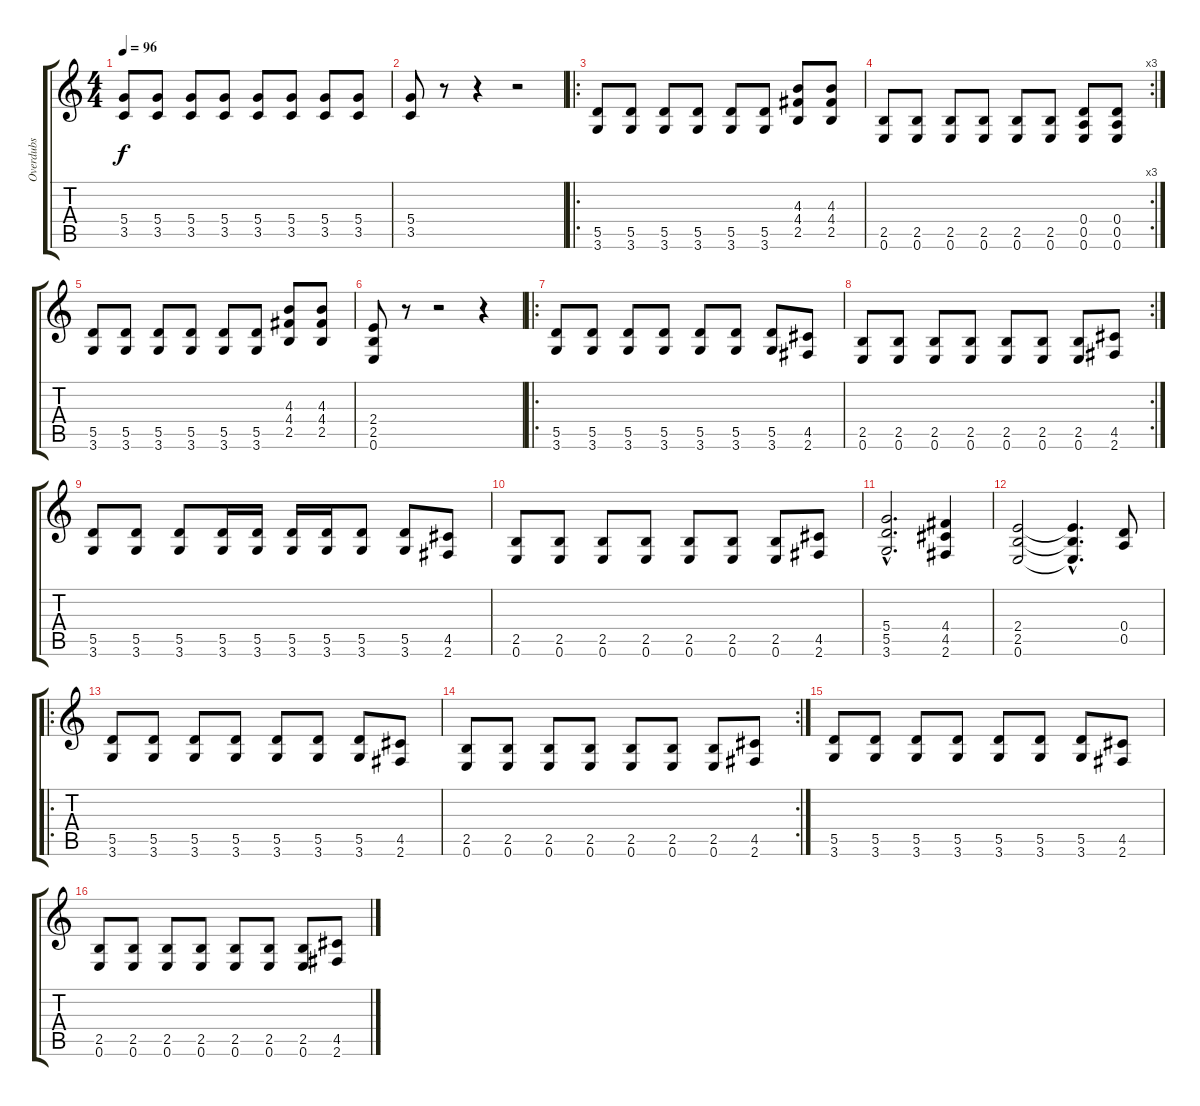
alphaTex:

\track ("Overdubs" "Overdubs") {instrument distortionguitar}
\staff {score tabs}
\tuning (E4 B3 G3 D3 A2 E2) {hide}
\ts (4 4)
\tempo 96
\clef g2
\ks c
(5.4 3.5).8{dy f} (5.4 3.5).8 (5.4 3.5).8 (5.4 3.5).8 (5.4 3.5).8 (5.4 3.5).8 (5.4 3.5).8 (5.4 3.5).8 |
(5.4 3.5).8 r.8 r.4 r.2 |
\ro
(5.5 3.6).8 (5.5 3.6).8 (5.5 3.6).8 (5.5 3.6).8 (5.5 3.6).8 (5.5 3.6).8 (4.3 4.4 2.5).8 (4.3 4.4 2.5).8 |
\rc 3
(2.5 0.6).8 (2.5 0.6).8 (2.5 0.6).8 (2.5 0.6).8 (2.5 0.6).8 (2.5 0.6).8 (0.4 0.5 0.6).8 (0.4 0.5 0.6).8 |
(5.5 3.6).8 (5.5 3.6).8 (5.5 3.6).8 (5.5 3.6).8 (5.5 3.6).8 (5.5 3.6).8 (4.3 4.4 2.5).8 (4.3 4.4 2.5).8 |
(2.4 2.5 0.6).8 r.8 r.2 r.4 |
\ro
(5.5 3.6).8 (5.5 3.6).8 (5.5 3.6).8 (5.5 3.6).8 (5.5 3.6).8 (5.5 3.6).8 (5.5 3.6).8 (4.5 2.6).8 |
\rc 2
(2.5 0.6).8 (2.5 0.6).8 (2.5 0.6).8 (2.5 0.6).8 (2.5 0.6).8 (2.5 0.6).8 (2.5 0.6).8 (4.5 2.6).8 |
(5.5 3.6).8 (5.5 3.6).8 (5.5 3.6).8 (5.5 3.6).16 (5.5 3.6).16 (5.5 3.6).16 (5.5 3.6).16 (5.5 3.6).8 (5.5 3.6).8 (4.5 2.6).8 |
(2.5 0.6).8 (2.5 0.6).8 (2.5 0.6).8 (2.5 0.6).8 (2.5 0.6).8 (2.5 0.6).8 (2.5 0.6).8 (4.5 2.6).8 |
(5.4{hac} 5.5{hac} 3.6{hac}).2{d} (4.4 4.5 2.6).4 |
(2.4 2.5 0.6).2 (2.4{hac t} 2.5{hac t} 0.6{hac t}).4{d} (0.4 0.5).8 |
\ro
(5.5 3.6).8 (5.5 3.6).8 (5.5 3.6).8 (5.5 3.6).8 (5.5 3.6).8 (5.5 3.6).8 (5.5 3.6).8 (4.5 2.6).8 |
\rc 2
(2.5 0.6).8 (2.5 0.6).8 (2.5 0.6).8 (2.5 0.6).8 (2.5 0.6).8 (2.5 0.6).8 (2.5 0.6).8 (4.5 2.6).8 |
(5.5 3.6).8 (5.5 3.6).8 (5.5 3.6).8 (5.5 3.6).8 (5.5 3.6).8 (5.5 3.6).8 (5.5 3.6).8 (4.5 2.6).8 |
(2.5 0.6).8 (2.5 0.6).8 (2.5 0.6).8 (2.5 0.6).8 (2.5 0.6).8 (2.5 0.6).8 (2.5 0.6).8 (4.5 2.6).8
